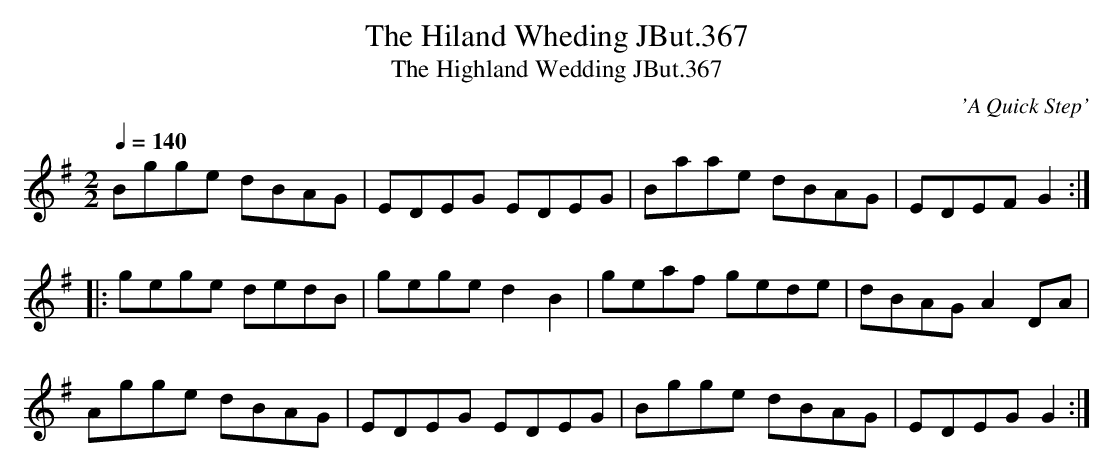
X:1
T:Hiland Wheding JBut.367, The
T:Highland Wedding JBut.367, The
C:'A Quick Step'
Q:1/4=140
M:2/2
L:1/8
K:G
Bgge dBAG|EDEG EDEG|Baae dBAG|EDEF G2:|
|:gege dedB|geged2B2|geaf gede|dBAG A2 DA|
Agge dBAG|EDEG EDEG|Bgge dBAG|EDEG G2:|
